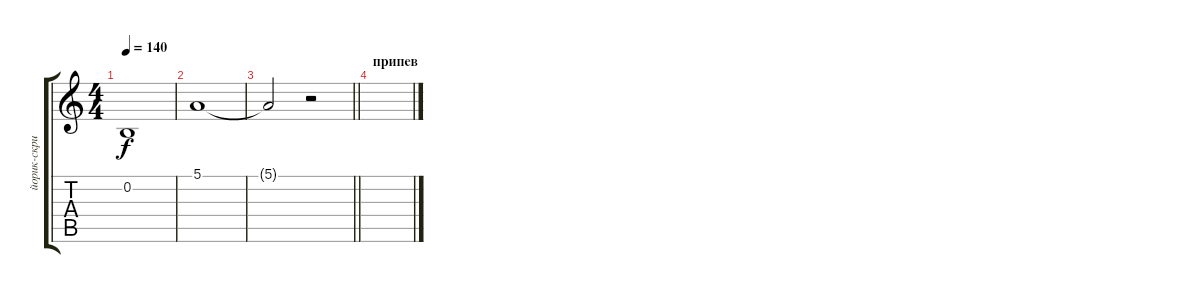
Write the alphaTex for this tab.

\track ("йорик-скрипка" "йорик-скри") {instrument violin}
\staff {score tabs}
\tuning (E4 B3 G3 D3 A2 E2) {hide}
\ts (4 4)
\tempo 140
\clef g2
\ks c
0.2.1{dy f} |
5.1.1 |
\barLineRight lightlight
5.1{t}.2 r.2 |
\section ("" "припев")
